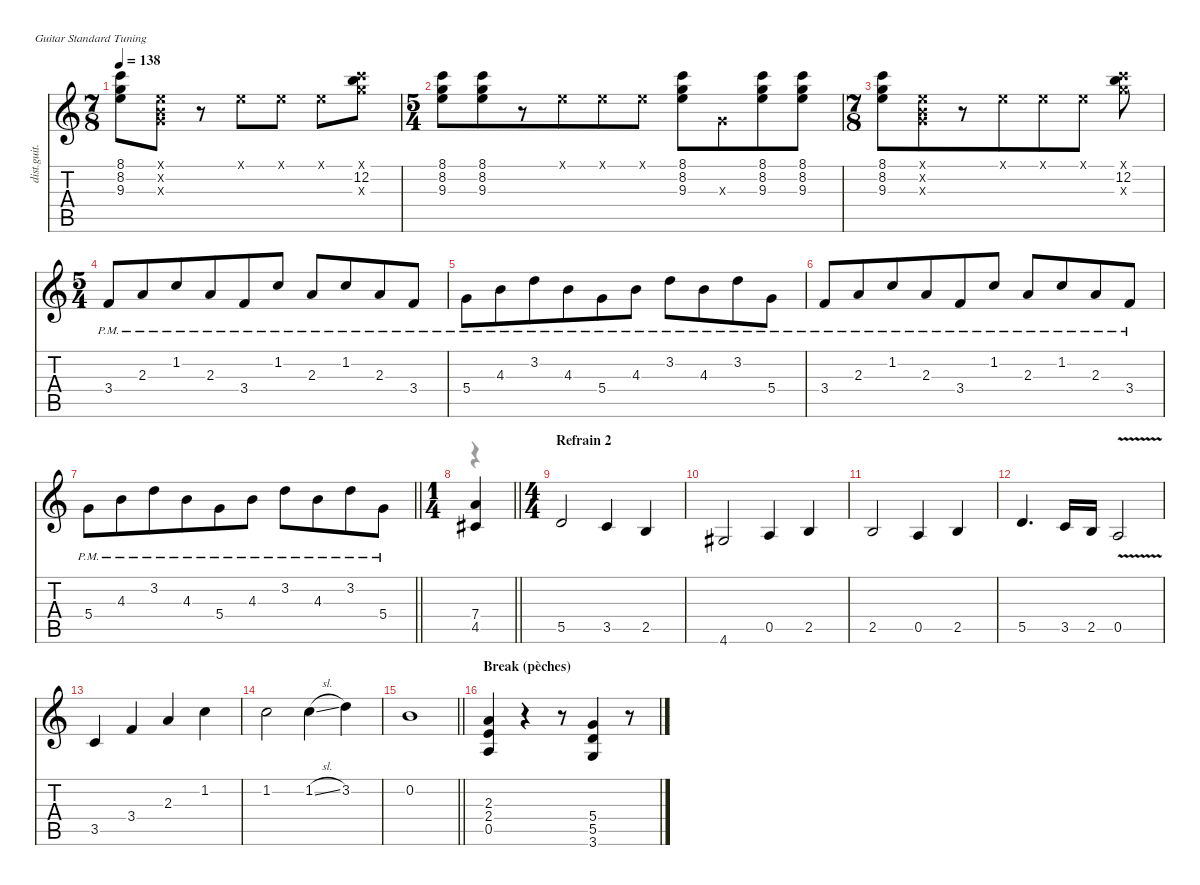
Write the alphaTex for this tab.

\defaultSystemsLayout 4
\hideDynamics
\bracketExtendMode nobrackets
\track ("Sylvain" "dist.guit.") {instrument distortionguitar}
\staff {score tabs}
\tuning (E4 B3 G3 D3 A2 E2)
\voice
\ts (7 8)
\beaming (8 3 2 2)
\tempo 138
\clef g2
\ks aminor
(8.1 8.2 9.3).8{dy f beam Down} (0.3{x} 0.2{x} 0.1{x}).8{beam Down} r.8{beam Down} 0.1{x}.8{beam Down} 0.1{x}.8{beam Down} 0.1{x}.8{beam Down} (8.1{x} 12.2 12.3{x}).8{beam Down} |
\ts (5 4)
\beaming (8 6 4)
(8.1 8.2 9.3).8{beam Down} (9.3 8.2 8.1).8{beam Down} r.8{beam Down} 0.1{x}.8{beam Down} 0.1{x}.8{beam Down} 0.1{x}.8{beam Down} (8.1 8.2 9.3).8{beam Down} 0.3{x}.8{beam Down} (9.3 8.2 8.1).8{beam Down} (8.1 8.2 9.3).8{beam Down} |
\ts (7 8)
\beaming (8 6 4)
(8.1 8.2 9.3).8{beam Down} (0.3{x} 0.2{x} 0.1{x}).8{beam Down} r.8{beam Down} 0.1{x}.8{beam Down} 0.1{x}.8{beam Down} 0.1{x}.8{beam Down} (8.1{x} 12.2 12.3{x}).8{beam Down} |
\ts (5 4)
\beaming (8 6 4)
3.4{pm}.8{beam Up} 2.3{pm}.8{beam Up} 1.2{pm}.8{beam Up} 2.3{pm}.8{beam Up} 3.4{pm}.8{beam Up} 1.2{pm}.8{beam Up} 2.3{pm}.8{beam Up} 1.2{pm}.8{beam Up} 2.3{pm}.8{beam Up} 3.4{pm}.8{beam Up} |
5.4{pm}.8{beam Down} 4.3{pm}.8{beam Down} 3.2{pm}.8{beam Down} 4.3{pm}.8{beam Down} 5.4{pm}.8{beam Down} 4.3{pm}.8{beam Down} 3.2{pm}.8{beam Down} 4.3{pm}.8{beam Down} 3.2{pm}.8{beam Down} 5.4{pm}.8{beam Down} |
3.4{pm}.8{beam Up} 2.3{pm}.8{beam Up} 1.2{pm}.8{beam Up} 2.3{pm}.8{beam Up} 3.4{pm}.8{beam Up} 1.2{pm}.8{beam Up} 2.3{pm}.8{beam Up} 1.2{pm}.8{beam Up} 2.3{pm}.8{beam Up} 3.4{pm}.8{beam Up} |
\barLineRight lightlight
5.4{pm}.8{beam Down} 4.3{pm}.8{beam Down} 3.2{pm}.8{beam Down} 4.3{pm}.8{beam Down} 5.4{pm}.8{beam Down} 4.3{pm}.8{beam Down} 3.2{pm}.8{beam Down} 4.3{pm}.8{beam Down} 3.2{pm}.8{beam Down} 5.4{pm}.8{beam Down} |
\ts (1 4)
\beaming (8 2)
\barLineRight lightlight
(7.4 4.5{acc #}).4{instrument distortionguitar beam Up} |
\ts (4 4)
\beaming (8 2 2 2 2)
\section ("" "Refrain 2")
5.5.2{beam Up} 3.5.4{beam Up} 2.5.4{beam Up} |
4.6{acc #}.2{beam Up} 0.5.4{beam Up} 2.5.4{beam Up} |
2.5.2{beam Up} 0.5.4{beam Up} 2.5.4{beam Up} |
5.5.4{d beam Up} 3.5.16{beam Up} 2.5.16{beam Up} 0.5{v}.2{beam Up} |
3.5.4{beam Up} 3.4.4{beam Up} 2.3.4{beam Up} 1.2.4{beam Down} |
1.2.2{beam Down} 1.2{sl}.4{beam Down} 3.2.4{beam Down} |
\barLineRight lightlight
0.2.1{beam Down} |
\section ("" "Break (pèches)")
(0.5 2.4 2.3).4{beam Up} r.4{beam Up} r.8{beam Up} (3.6 5.5 5.4).4{beam Up} r.8{beam Up}
\voice
\clef g2
\ottava regular
\simile none
\ks aminor
|
|
|
|
|
|
\barLineRight lightlight
|
\barLineRight lightlight
r.4{dy mf beam Down} |
|
|
|
|
|
|
\barLineRight lightlight
|
